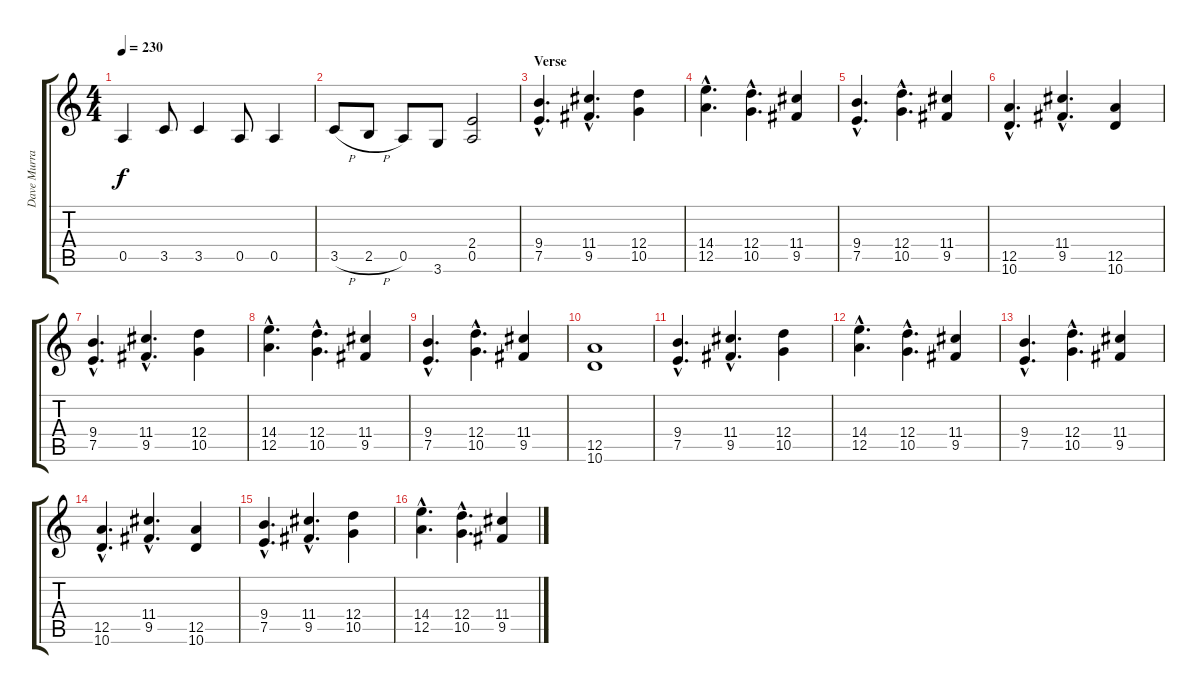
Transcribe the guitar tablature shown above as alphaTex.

\track ("Dave Murray" "Dave Murra") {instrument distortionguitar}
\staff {score tabs}
\tuning (E4 B3 G3 D3 A2 E2) {hide}
\ts (4 4)
\tempo 230
\clef g2
\ks c
0.5.4{dy f} 3.5.8 3.5.4 0.5.8 0.5.4 |
3.5{h}.8 2.5{h}.8 0.5.8 3.6.8 (2.4 0.5).2 |
\section ("" "Verse")
(9.4{hac} 7.5{hac}).4{d} (11.4{hac} 9.5{hac}).4{d} (12.4 10.5).4 |
(14.4{hac} 12.5{hac}).4{d} (12.4{hac} 10.5{hac}).4{d} (11.4 9.5).4 |
(9.4{hac} 7.5{hac}).4{d} (12.4{hac} 10.5{hac}).4{d} (11.4 9.5).4 |
(12.5{hac} 10.6{hac}).4{d} (11.4{hac} 9.5{hac}).4{d} (12.5 10.6).4 |
(9.4{hac} 7.5{hac}).4{d} (11.4{hac} 9.5{hac}).4{d} (12.4 10.5).4 |
(14.4{hac} 12.5{hac}).4{d} (12.4{hac} 10.5{hac}).4{d} (11.4 9.5).4 |
(9.4{hac} 7.5{hac}).4{d} (12.4{hac} 10.5{hac}).4{d} (11.4 9.5).4 |
(12.5 10.6).1 |
(9.4{hac} 7.5{hac}).4{d} (11.4{hac} 9.5{hac}).4{d} (12.4 10.5).4 |
(14.4{hac} 12.5{hac}).4{d} (12.4{hac} 10.5{hac}).4{d} (11.4 9.5).4 |
(9.4{hac} 7.5{hac}).4{d} (12.4{hac} 10.5{hac}).4{d} (11.4 9.5).4 |
(12.5{hac} 10.6{hac}).4{d} (11.4{hac} 9.5{hac}).4{d} (12.5 10.6).4 |
(9.4{hac} 7.5{hac}).4{d} (11.4{hac} 9.5{hac}).4{d} (12.4 10.5).4 |
(14.4{hac} 12.5{hac}).4{d} (12.4{hac} 10.5{hac}).4{d} (11.4 9.5).4
